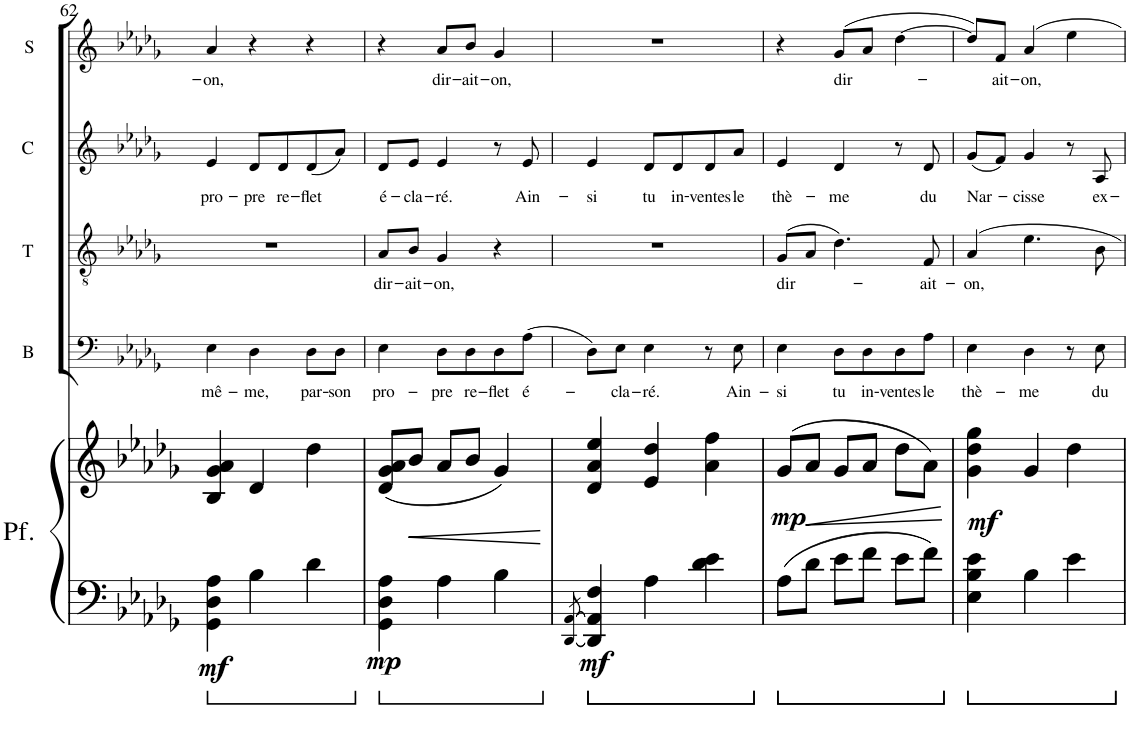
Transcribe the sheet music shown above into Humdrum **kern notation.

**kern	**kern	**dynam	**kern	**text	**kern	**text	**kern	**text	**kern	**text
*part5	*part5	*part5	*part4	*part4	*part3	*part3	*part2	*part2	*part1	*part1
*staff6	*staff5	*staff5/6	*staff4	*staff4	*staff3	*staff3	*staff2	*staff2	*staff1	*staff1
*I"Piano	*	*	*I"Bassi	*	*I"Tenori	*	*I"Contralti	*	*I"Soprani	*
*	*	*	*I'B	*	*I'T	*	*I'C	*	*I'S	*
!!LO:PB:g=z
*clefF4	*clefG2	*	*clefF4	*	*clefGv2	*	*clefG2	*	*clefG2	*
*	*	*	*	*	*	*	*	*	*Trd1c2	*
*k[b-e-a-d-g-]	*k[b-e-a-d-g-]	*	*k[b-e-a-d-g-]	*	*k[b-e-a-d-g-]	*	*k[b-e-a-d-g-]	*	*k[b-e-a-d-g-]	*
*D-:	*D-:	*	*D-:	*	*D-:	*	*D-:	*	*D-:	*
*M3/4	*M3/4	*	*M3/4	*	*M3/4	*	*M3/4	*	*M3/4	*
=62	=62	=62	=62	=62	=62	=62	=62	=62	=62	=62
!	!	!LO:DY:b=2	!	!LO:LY:b	!	!	!	!LO:LY:b	!	!LO:LY:b
4GG-\ 4D-\ 4A-\	4B-/ 4g-/ 4a-/	mf	4E-\	mê-	2.r	.	4e-/	pro-	4a-/	-on,
!	!	!	!	!LO:LY:b	!	!	!	!LO:LY:b	!	!
4B-\	4d-/	.	4D-\	-me,	.	.	8d-/L	-pre	4r	.
!	!	!	!	!	!	!	!	!LO:LY:b	!	!
.	.	.	.	.	.	.	8d-/	re-	.	.
!	!	!	!	!LO:LY:b	!	!	!	!LO:LY:b	!	!
4d-\	4dd-\	.	8D-\L	par-	.	.	(8d-/	-flet	4r	.
!	!	!	!	!LO:LY:b	!	!	!	!	!	!
.	.	.	8D-\J	-son	.	.	8a-/J)	.	.	.
=63	=63	=63	=63	=63	=63	=63	=63	=63	=63	=63
!	!	!LO:DY:b=2	!	!LO:LY:b	!	!LO:LY:b	!	!LO:LY:b	!	!
4GG-\ 4D-\ 4A-\	(8d-/ 8g-/ 8a-/L	mp	4E-\	pro-	8A-/L	dir-	8d-/L	é-	4r	.
!	!	!LO:HP:b	!	!	!	!LO:LY:b	!	!LO:LY:b	!	!
.	8b-/J	<	.	.	8B-/J	-ait-	8e-/J	-cla-	.	.
!	!	!	!	!LO:LY:b	!	!LO:LY:b	!	!LO:LY:b	!	!LO:LY:b
4A-\	8a-/L	.	8D-\L	-pre	4G-/	-on,	4e-/	-ré.	8a-/L	dir-
!	!	!	!	!LO:LY:b	!	!	!	!	!	!LO:LY:b
.	8b-/J	.	8D-\	re-	.	.	.	.	8b-/J	-ait-
!	!	!	!	!LO:LY:b	!	!	!	!	!	!LO:LY:b
4B-\	4g-/)	.	8D-\	-flet	4r	.	8r	.	4g-/	-on,
!	!	!	!	!LO:LY:b	!	!	!	!LO:LY:b	!	!
.	.	.	(8A-\J	é-	.	.	8e-/	Ain-	.	.
=64	=64	=64	=64	=64	=64	=64	=64	=64	=64	=64
[8qDD-/ [8qAA-/	.	.	.	.	.	.	.	.	.	.
!	!	!LO:DY:b=2	!	!	!	!	!	!LO:LY:b	!	!
4DD-/] 4AA-/] 4F/	4d-/ 4a-/ 4ee-/	mf	8D-\L)	.	2.r	.	4e-/	-si	2.r	.
!	!	!	!	!LO:LY:b	!	!	!	!	!	!
.	.	.	8E-\J	-cla-	.	.	.	.	.	.
!	!	!	!	!LO:LY:b	!	!	!	!LO:LY:b	!	!
4A-\	4e-/ 4dd-/	.	4E-\	-ré.	.	.	8d-/L	tu	.	.
!	!	!	!	!	!	!	!	!LO:LY:b	!	!
.	.	.	.	.	.	.	8d-/	in-	.	.
!	!	!	!	!	!	!	!	!LO:LY:b	!	!
4d-\ 4e-\	4a-\ 4ff\	.	8r	.	.	.	8d-/	-ventes	.	.
!	!	!	!	!LO:LY:b	!	!	!	!LO:LY:b	!	!
.	.	.	8E-\	Ain-	.	.	8a-/J	le	.	.
=65	=65	=65	=65	=65	=65	=65	=65	=65	=65	=65
!	!	!LO:DY:b	!	!LO:LY:b	!	!LO:LY:b	!	!LO:LY:b	!	!
8A-\L	(8g-/L	mp	4E-\	-si	(8G-/L	dir-	4e-/	thè-	4r	.
8d-\J	8a-/J	.	.	.	8A-/J	.	.	.	.	.
!	!	!	!	!LO:LY:b	!	!	!	!LO:LY:b	!	!LO:LY:b
8e-\L	8g-/L	.	8D-\L	tu	4.d-\)	.	4d-/	-me	(8g-/L	dir-
!	!	!	!	!LO:LY:b	!	!	!	!	!	!
8f\J	8a-/J	.	8D-\	in-	.	.	.	.	8a-/J	.
!	!	!	!	!LO:LY:b	!	!	!	!	!	!
8e-\L	8dd-\L	.	8D-\	-ventes	.	.	8r	.	[4dd-\	.
!	!	!	!	!LO:LY:b	!	!LO:LY:b	!	!LO:LY:b	!	!
8f\J	8a-\J)	.	8A-\J	le	8F/	-ait-	8d-/	du	.	.
.	.	[	.	.	.	.	.	.	.	.
=66	=66	=66	=66	=66	=66	=66	=66	=66	=66	=66
!	!	!LO:DY:b	!	!LO:LY:b	!	!LO:LY:b	!	!LO:LY:b	!	!
4E-\ 4B-\ 4e-\	4g-\ 4dd-\ 4gg-\	mf	4E-\	thè-	4A-/	-on,	(8g-/L	Nar-	8dd-/L])	.
!	!	!	!	!	!	!	!	!	!	!LO:LY:b
.	.	.	.	.	.	.	8f/J)	.	8f/J	-ait-
!	!	!	!	!LO:LY:b	!	!	!	!LO:LY:b	!	!LO:LY:b
4B-\	4g-/	.	4D-\	-me	4.e-\	.	4g-/	-cisse	4a-/	-on,
4e-\	4dd-\	.	8r	.	.	.	8r	.	4ee-\	.
!	!	!	!	!LO:LY:b	!	!	!	!LO:LY:b	!	!
.	.	.	8E-\	du	8B-\	.	8A-/	ex-	.	.
=	=	=	=	=	=	=	=	=	=	=
*-	*-	*-	*-	*-	*-	*-	*-	*-	*-	*-
